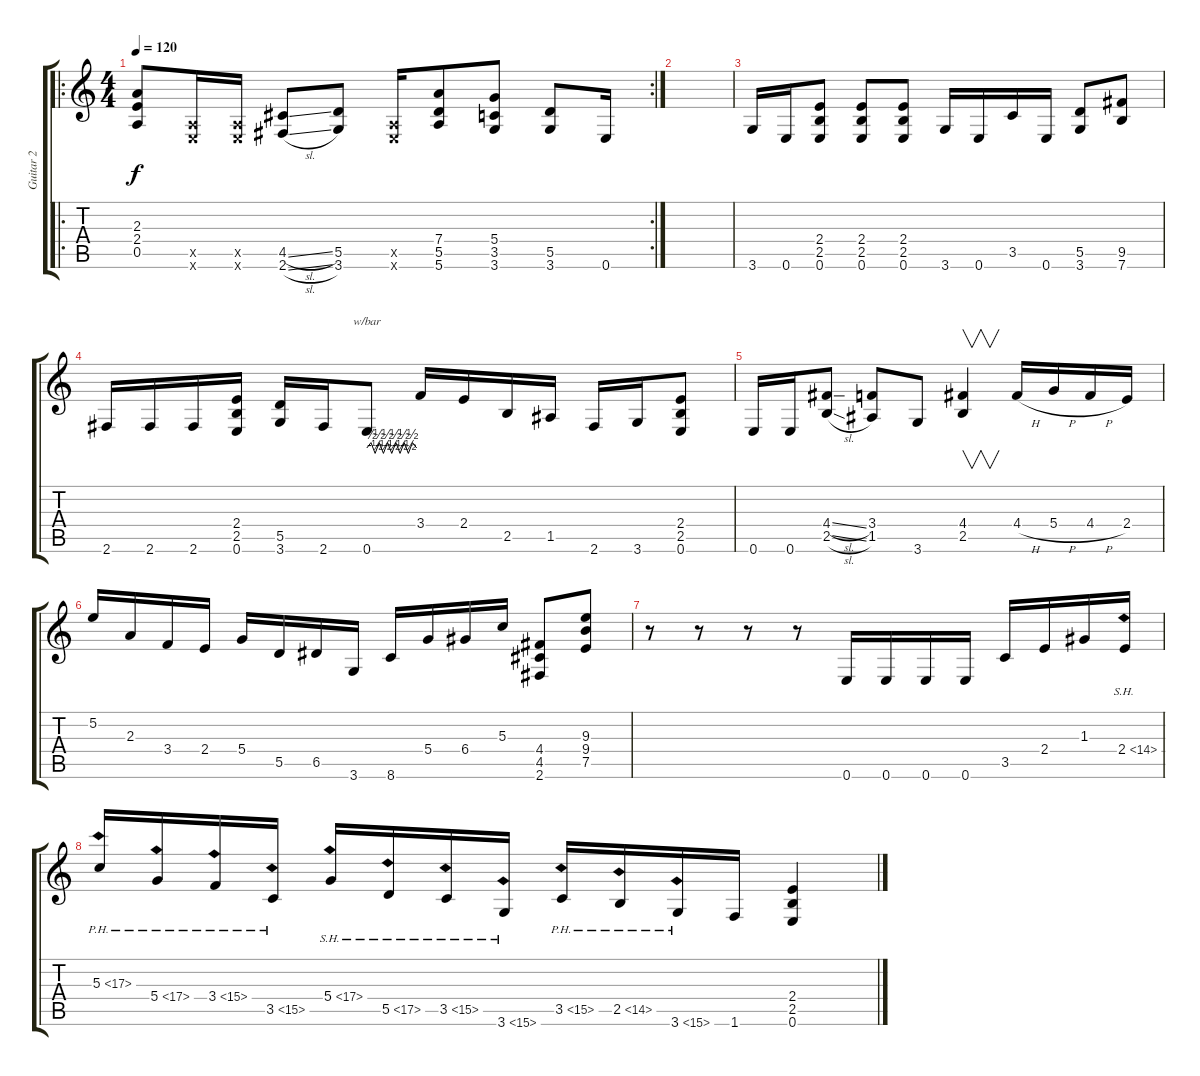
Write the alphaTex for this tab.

\track ("Guitar 2" "Guitar 2") {instrument distortionguitar}
\staff {score tabs}
\tuning (E4 B3 G3 D3 A2 E2) {hide}
\ro
\rc 2
\ts (4 4)
\tempo 120
\clef g2
\ks c
(2.3 2.4 0.5).8{dy f} (0.5{x} 0.6{x}).16 (0.5{x} 0.6{x}).16 (4.5{sl} 2.6{sl}).8 (5.5 3.6).8 (0.5{x} 0.6{x}).16 (7.4 5.5 5.6).8 (5.4 3.5 3.6).8 (5.5 3.6).8 0.6.16 |
|
3.6.16 0.6.16 (2.4 2.5 0.6).8 (2.4 2.5 0.6).8 (2.4 2.5 0.6).8 3.6.16 0.6.16 3.5.16 0.6.16 (5.5 3.6).8 (9.5 7.6).8 |
2.6.16 2.6.16 2.6.16 (2.4 2.5 0.6).16 (5.5 3.6).16 2.6.16 0.6.8{tbe (custom default 0 0 5 2 10 -2 15 2 20 -2 25 2 30 -2 35 2 40 -2 45 2 50 -2 55 2 60 0)} 3.4.16 2.4.16 2.5.16 1.5.16 2.6.16 3.6.16 (2.4 2.5 0.6).8 |
0.6.16 0.6.16 (4.4{sl} 2.5{sl}).8 (3.4 1.5).8 3.6.8 (4.4 2.5).4{v} 4.4{h}.16 5.4{h}.16 4.4{h}.16 2.4.16 |
5.2.16 2.3.16 3.4.16 2.4.16 5.4.16 5.5.16 6.5.16 3.6.16 8.6.16 5.4.16 6.4.16 5.3.16 (4.4 4.5 2.6).8 (9.3 9.4 7.5).8 |
r.8 r.8 r.8 r.8 0.6.16 0.6.16 0.6.16 0.6.16 3.5.16 2.4.16 1.3.16 2.4{sh 12}.16 |
5.3{ph 12}.16 5.4{ph 12}.16 3.4{ph 12}.16 3.5{ph 12}.16 5.4{sh 12}.16 5.5{sh 12}.16 3.5{sh 12}.16 3.6{sh 12}.16 3.5{ph 12}.16 2.5{ph 12}.16 3.6{ph 12}.16 1.6.16 (2.4 2.5 0.6).4
